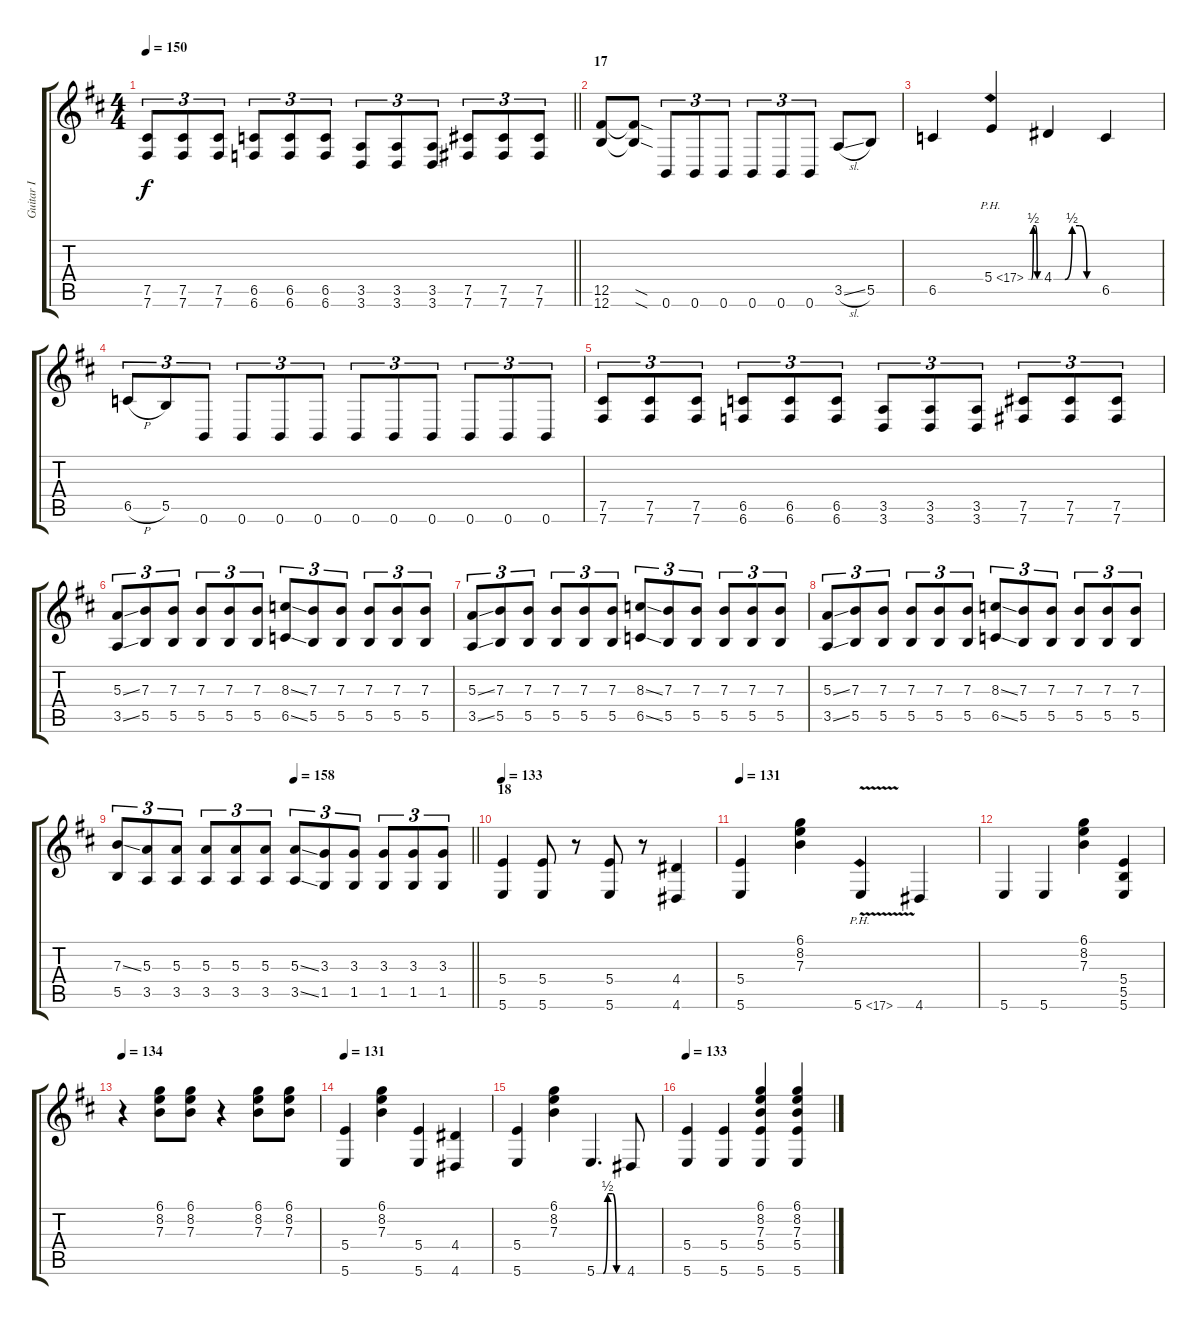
\track ("Guitar I" "Guitar I") {instrument overdrivenguitar}
\staff {score tabs}
\tuning (Db4 Ab3 E3 B2 Gb2 B1) {hide}
\ts (4 4)
\tempo 150
\clef g2
\barLineRight lightlight
\ks bminor
(7.5 7.6).8{tu (3 2) dy f} (7.5 7.6).8{tu (3 2)} (7.5 7.6).8{tu (3 2)} (6.5 6.6).8{tu (3 2)} (6.5 6.6).8{tu (3 2)} (6.5 6.6).8{tu (3 2)} (3.5 3.6).8{tu (3 2)} (3.5 3.6).8{tu (3 2)} (3.5 3.6).8{tu (3 2)} (7.5 7.6).8{tu (3 2)} (7.5 7.6).8{tu (3 2)} (7.5 7.6).8{tu (3 2)} |
\section ("" "17")
(12.5 12.6).8 (12.5{sod t} 12.6{sod t}).8 0.6.8{tu (3 2)} 0.6.8{tu (3 2)} 0.6.8{tu (3 2)} 0.6.8{tu (3 2)} 0.6.8{tu (3 2)} 0.6.8{tu (3 2)} 3.5{sl}.8 5.5.8 |
6.5.4 5.4{be (custom 0 0 15 0 25 2 35 2 45 0 60 0) ph 12}.4 4.4{be (custom 0 0 15 0 25 2 35 2 45 0 60 0)}.4 6.5.4 |
6.5{h}.8{tu (3 2)} 5.5.8{tu (3 2)} 0.6.8{tu (3 2)} 0.6.8{tu (3 2)} 0.6.8{tu (3 2)} 0.6.8{tu (3 2)} 0.6.8{tu (3 2)} 0.6.8{tu (3 2)} 0.6.8{tu (3 2)} 0.6.8{tu (3 2)} 0.6.8{tu (3 2)} 0.6.8{tu (3 2)} |
(7.5 7.6).8{tu (3 2)} (7.5 7.6).8{tu (3 2)} (7.5 7.6).8{tu (3 2)} (6.5 6.6).8{tu (3 2)} (6.5 6.6).8{tu (3 2)} (6.5 6.6).8{tu (3 2)} (3.5 3.6).8{tu (3 2)} (3.5 3.6).8{tu (3 2)} (3.5 3.6).8{tu (3 2)} (7.5 7.6).8{tu (3 2)} (7.5 7.6).8{tu (3 2)} (7.5 7.6).8{tu (3 2)} |
(5.3{ss} 3.5{ss}).8{tu (3 2)} (7.3 5.5).8{tu (3 2)} (7.3 5.5).8{tu (3 2)} (7.3 5.5).8{tu (3 2)} (7.3 5.5).8{tu (3 2)} (7.3 5.5).8{tu (3 2)} (8.3{ss} 6.5{ss}).8{tu (3 2)} (7.3 5.5).8{tu (3 2)} (7.3 5.5).8{tu (3 2)} (7.3 5.5).8{tu (3 2)} (7.3 5.5).8{tu (3 2)} (7.3 5.5).8{tu (3 2)} |
(5.3{ss} 3.5{ss}).8{tu (3 2)} (7.3 5.5).8{tu (3 2)} (7.3 5.5).8{tu (3 2)} (7.3 5.5).8{tu (3 2)} (7.3 5.5).8{tu (3 2)} (7.3 5.5).8{tu (3 2)} (8.3{ss} 6.5{ss}).8{tu (3 2)} (7.3 5.5).8{tu (3 2)} (7.3 5.5).8{tu (3 2)} (7.3 5.5).8{tu (3 2)} (7.3 5.5).8{tu (3 2)} (7.3 5.5).8{tu (3 2)} |
(5.3{ss} 3.5{ss}).8{tu (3 2)} (7.3 5.5).8{tu (3 2)} (7.3 5.5).8{tu (3 2)} (7.3 5.5).8{tu (3 2)} (7.3 5.5).8{tu (3 2)} (7.3 5.5).8{tu (3 2)} (8.3{ss} 6.5{ss}).8{tu (3 2)} (7.3 5.5).8{tu (3 2)} (7.3 5.5).8{tu (3 2)} (7.3 5.5).8{tu (3 2)} (7.3 5.5).8{tu (3 2)} (7.3 5.5).8{tu (3 2)} |
\tempo (158 0.5)
\barLineRight lightlight
(7.3{ss} 5.5).8{tu (3 2)} (5.3 3.5).8{tu (3 2)} (5.3 3.5).8{tu (3 2)} (5.3 3.5).8{tu (3 2)} (5.3 3.5).8{tu (3 2)} (5.3 3.5).8{tu (3 2)} (5.3{ss} 3.5{ss}).8{tu (3 2)} (3.3 1.5).8{tu (3 2)} (3.3 1.5).8{tu (3 2)} (3.3 1.5).8{tu (3 2)} (3.3 1.5).8{tu (3 2)} (3.3 1.5).8{tu (3 2)} |
\section ("" "18")
\tempo 133
(5.4 5.6).4 (5.4 5.6).8 r.8 (5.4 5.6).8 r.8 (4.4 4.6).4 |
\tempo 131
(5.4 5.6).4 (6.1 8.2 7.3).4 5.6{ph 12 v}.4 4.6.4 |
5.6.4 5.6.4 (6.1 8.2 7.3).4 (5.4 5.5 5.6).4 |
\tempo 134
r.4 (6.1 8.2 7.3).8 (6.1 8.2 7.3).8 r.4 (6.1 8.2 7.3).8 (6.1 8.2 7.3).8 |
\tempo 131
(5.4 5.6).4 (6.1 8.2 7.3).4 (5.4 5.6).4 (4.4 4.6).4 |
(5.4 5.6).4 (6.1 8.2 7.3).4 5.6{be (custom 0 0 15 0 25 2 36 2 45 0 60 0)}.4{d} 4.6.8 |
\tempo 133
(5.4 5.6).4 (5.4 5.6).4 (6.1 8.2 7.3 5.4 5.6).4 (6.1 8.2 7.3 5.4 5.6).4
